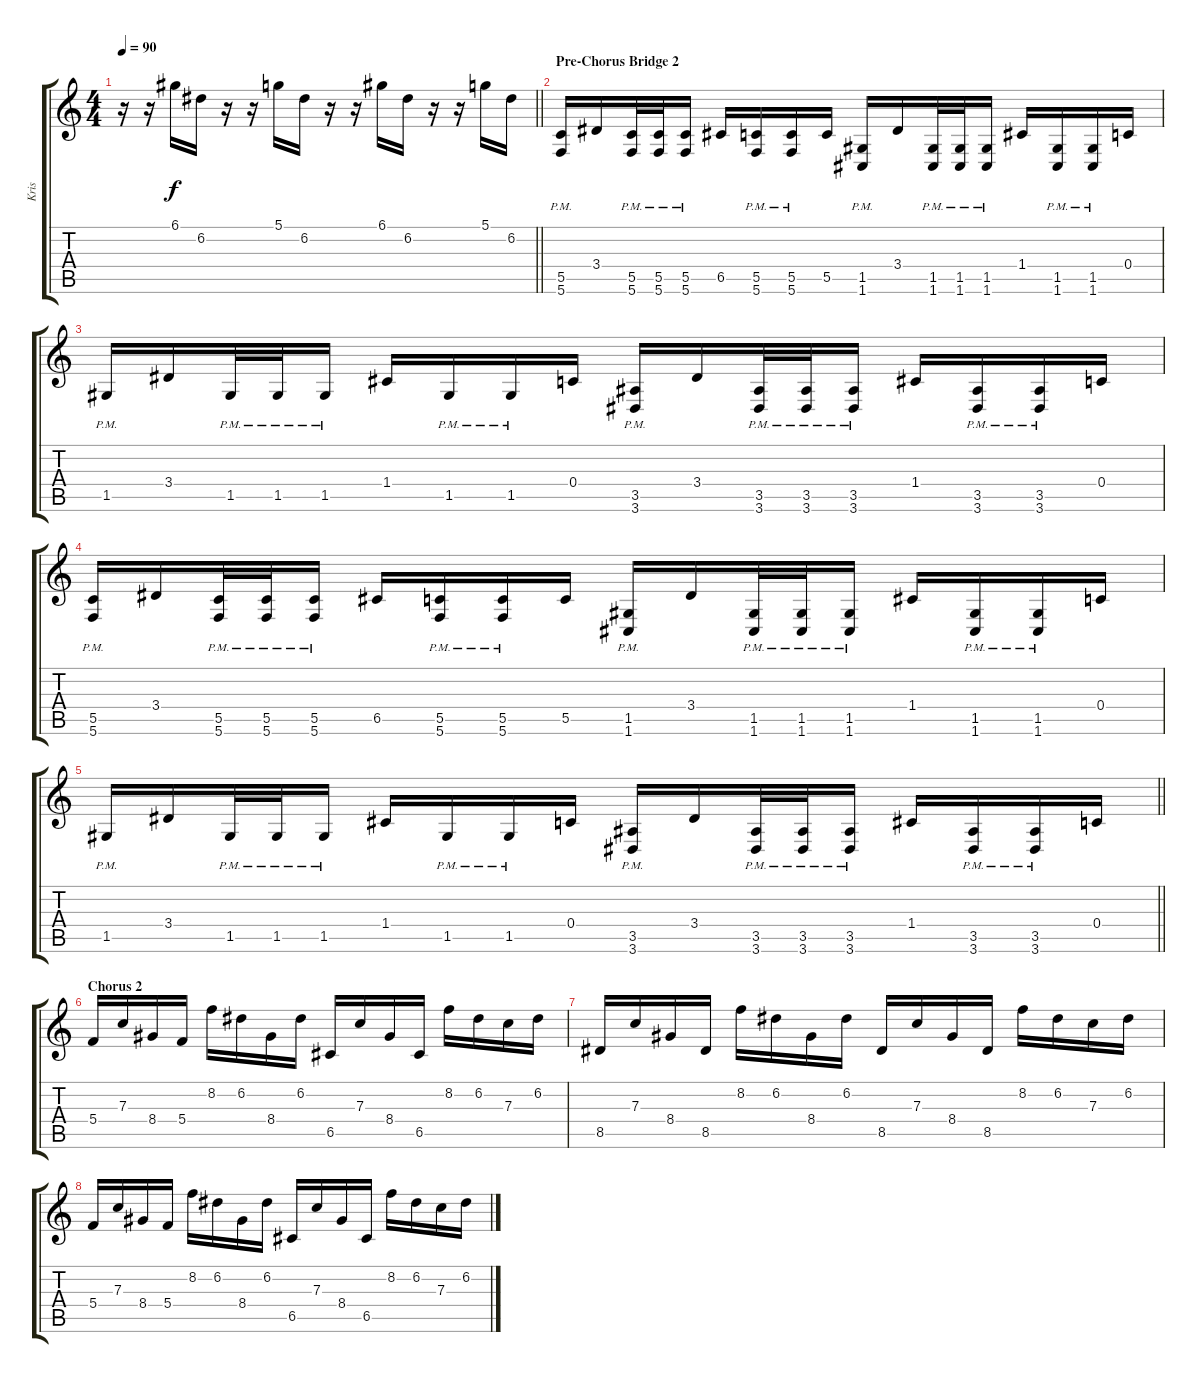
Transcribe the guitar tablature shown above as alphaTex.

\track ("Kris" "Kris") {instrument overdrivenguitar}
\staff {score tabs}
\tuning (D4 A3 F3 C3 G2 C2) {hide}
\ts (4 4)
\tempo 90
\clef g2
\barLineRight lightlight
\ks c
r.16{dy f} r.16 6.1.16 6.2.16 r.16 r.16 5.1.16 6.2.16 r.16 r.16 6.1.16 6.2.16 r.16 r.16 5.1.16 6.2.16 |
\section ("" "Pre-Chorus Bridge 2")
(5.5{pm} 5.6{pm}).16{instrument overdrivenguitar} 3.4.16 (5.5{pm} 5.6{pm}).32 (5.5{pm} 5.6{pm}).32 (5.5{pm} 5.6{pm}).16 6.5.16 (5.5{pm} 5.6{pm}).16 (5.5{pm} 5.6{pm}).16 5.5.16 (1.5{pm} 1.6{pm}).16 3.4.16 (1.5{pm} 1.6{pm}).32 (1.5{pm} 1.6{pm}).32 (1.5{pm} 1.6{pm}).16 1.4.16 (1.5{pm} 1.6{pm}).16 (1.5{pm} 1.6{pm}).16 0.4.16 |
1.5{pm}.16 3.4.16 1.5{pm}.32 1.5{pm}.32 1.5{pm}.16 1.4.16 1.5{pm}.16 1.5{pm}.16 0.4.16 (3.5{pm} 3.6{pm}).16 3.4.16 (3.5{pm} 3.6{pm}).32 (3.5{pm} 3.6{pm}).32 (3.5{pm} 3.6{pm}).16 1.4.16 (3.5{pm} 3.6{pm}).16 (3.5{pm} 3.6{pm}).16 0.4.16 |
(5.5{pm} 5.6{pm}).16{instrument overdrivenguitar} 3.4.16 (5.5{pm} 5.6{pm}).32 (5.5{pm} 5.6{pm}).32 (5.5{pm} 5.6{pm}).16 6.5.16 (5.5{pm} 5.6{pm}).16 (5.5{pm} 5.6{pm}).16 5.5.16 (1.5{pm} 1.6{pm}).16 3.4.16 (1.5{pm} 1.6{pm}).32 (1.5{pm} 1.6{pm}).32 (1.5{pm} 1.6{pm}).16 1.4.16 (1.5{pm} 1.6{pm}).16 (1.5{pm} 1.6{pm}).16 0.4.16 |
\barLineRight lightlight
1.5{pm}.16 3.4.16 1.5{pm}.32 1.5{pm}.32 1.5{pm}.16 1.4.16 1.5{pm}.16 1.5{pm}.16 0.4.16 (3.5{pm} 3.6{pm}).16 3.4.16 (3.5{pm} 3.6{pm}).32 (3.5{pm} 3.6{pm}).32 (3.5{pm} 3.6{pm}).16 1.4.16 (3.5{pm} 3.6{pm}).16 (3.5{pm} 3.6{pm}).16 0.4.16 |
\section ("" "Chorus 2")
5.4.16 7.3.16 8.4.16 5.4.16 8.2.16 6.2.16 8.4.16 6.2.16 6.5.16 7.3.16 8.4.16 6.5.16 8.2.16 6.2.16 7.3.16 6.2.16 |
8.5.16 7.3.16 8.4.16 8.5.16 8.2.16 6.2.16 8.4.16 6.2.16 8.5.16 7.3.16 8.4.16 8.5.16 8.2.16 6.2.16 7.3.16 6.2.16 |
5.4.16 7.3.16 8.4.16 5.4.16 8.2.16 6.2.16 8.4.16 6.2.16 6.5.16 7.3.16 8.4.16 6.5.16 8.2.16 6.2.16 7.3.16 6.2.16
